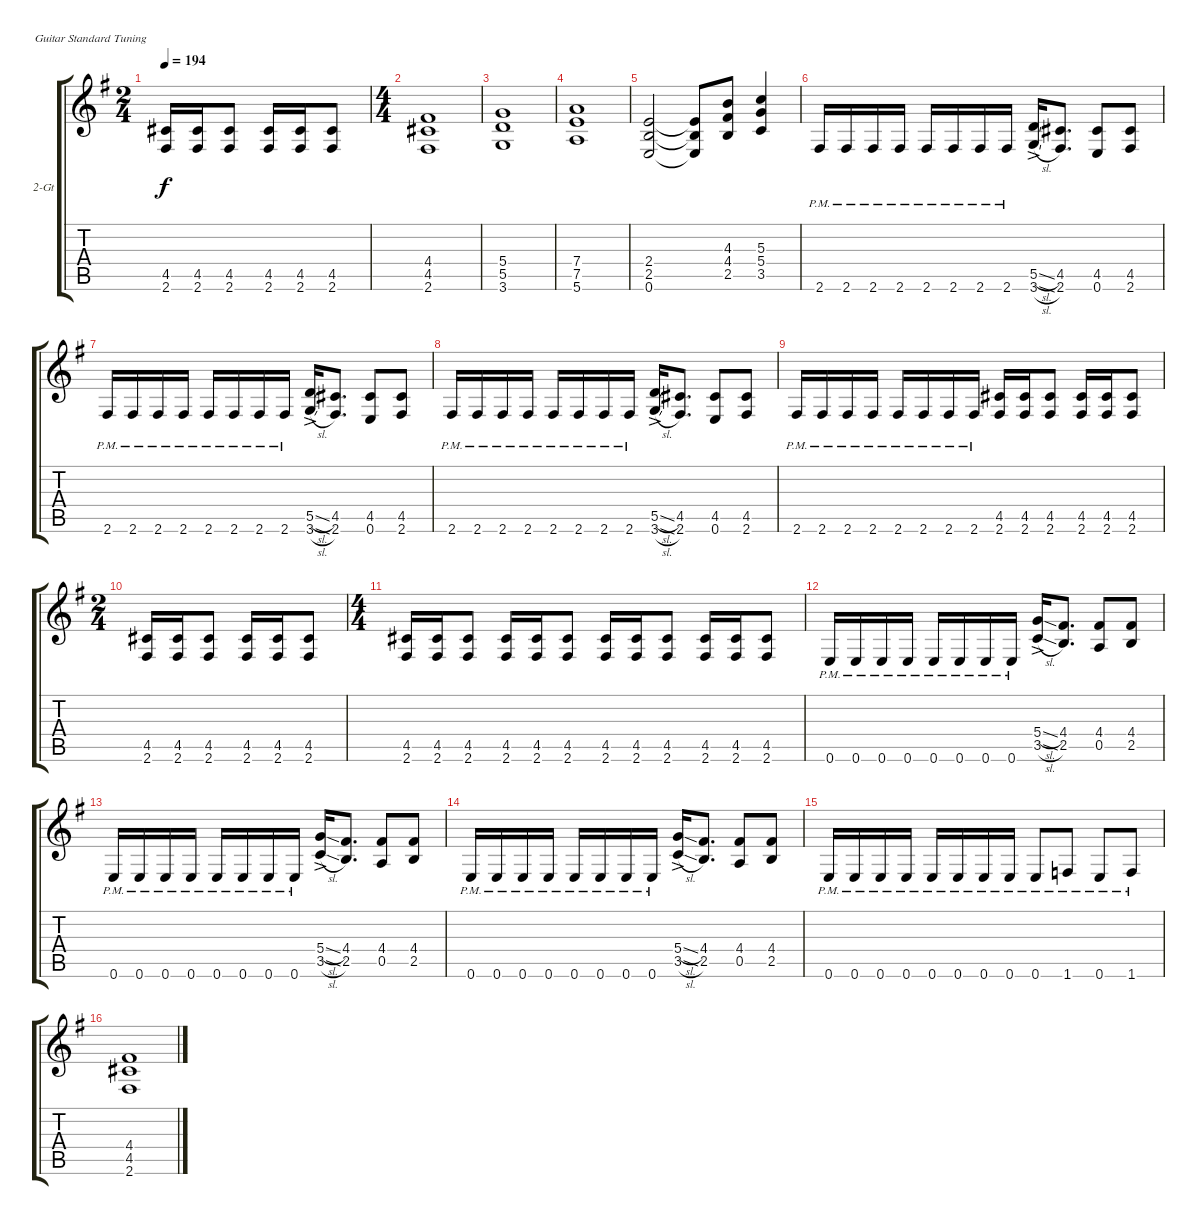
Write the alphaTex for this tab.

\bracketExtendMode groupsimilarinstruments
\firstSystemTrackNameOrientation horizontal
\otherSystemsTrackNameOrientation horizontal
\track ("2-Gt" "2-Gt") {instrument distortionguitar}
\staff {score tabs}
\tuning (E4 B3 G3 D3 A2 E2)
\ts (2 4)
\tempo 194
\clef g2
\scale
1.08575
\ks g
(4.5 2.6).16{dy f} (4.5 2.6).16 (4.5 2.6).8 (4.5 2.6).16 (4.5 2.6).16 (4.5 2.6).8 |
\ts (4 4)
\scale
0.91425 (4.4 4.5 2.6).1 |
\scale
1.05549 (5.4 5.5 3.6).1 |
\scale
0.944515 (7.4 7.5 5.6).1 |
\scale
1.05549 (2.4 2.5 0.6).2 (2.4{t} 2.5{t} 0.6{t}).8 (4.3 4.4 2.5).8 (5.3 5.4 3.5).4 |
\scale
0.944515 2.6{pm}.16 2.6{pm}.16 2.6{pm}.16 2.6{pm}.16 2.6{pm}.16 2.6{pm}.16 2.6{pm}.16 2.6{pm}.16 (5.5{sl ac} 3.6{sl ac}).16 (4.5 2.6).8{d} (4.5 0.6).8 (4.5 2.6).8 |
\scale
1.05549 2.6{pm}.16 2.6{pm}.16 2.6{pm}.16 2.6{pm}.16 2.6{pm}.16 2.6{pm}.16 2.6{pm}.16 2.6{pm}.16 (5.5{sl ac} 3.6{sl ac}).16 (4.5 2.6).8{d} (4.5 0.6).8 (4.5 2.6).8 |
\scale
0.944515 2.6{pm}.16 2.6{pm}.16 2.6{pm}.16 2.6{pm}.16 2.6{pm}.16 2.6{pm}.16 2.6{pm}.16 2.6{pm}.16 (5.5{sl ac} 3.6{sl ac}).16 (4.5 2.6).8{d} (4.5 0.6).8 (4.5 2.6).8 |
\scale
1.05549 2.6{pm}.16 2.6{pm}.16 2.6{pm}.16 2.6{pm}.16 2.6{pm}.16 2.6{pm}.16 2.6{pm}.16 2.6{pm}.16 (4.5 2.6).16 (4.5 2.6).16 (4.5 2.6).8 (4.5 2.6).16 (4.5 2.6).16 (4.5 2.6).8 |
\ts (2 4)
\scale
0.944515 (4.5 2.6).16 (4.5 2.6).16 (4.5 2.6).8 (4.5 2.6).16 (4.5 2.6).16 (4.5 2.6).8 |
\ts (4 4)
\scale
1.08575 (4.5 2.6).16 (4.5 2.6).16 (4.5 2.6).8 (4.5 2.6).16 (4.5 2.6).16 (4.5 2.6).8 (4.5 2.6).16 (4.5 2.6).16 (4.5 2.6).8 (4.5 2.6).16 (4.5 2.6).16 (4.5 2.6).8 |
\scale
0.91425 0.6{pm}.16 0.6{pm}.16 0.6{pm}.16 0.6{pm}.16 0.6{pm}.16 0.6{pm}.16 0.6{pm}.16 0.6{pm}.16 (5.4{sl ac} 3.5{sl ac}).16 (4.4 2.5).8{d} (4.4 0.5).8 (4.4 2.5).8 |
\scale
1.05549 0.6{pm}.16 0.6{pm}.16 0.6{pm}.16 0.6{pm}.16 0.6{pm}.16 0.6{pm}.16 0.6{pm}.16 0.6{pm}.16 (5.4{sl ac} 3.5{sl ac}).16 (4.4 2.5).8{d} (4.4 0.5).8 (4.4 2.5).8 |
\scale
0.944515 0.6{pm}.16 0.6{pm}.16 0.6{pm}.16 0.6{pm}.16 0.6{pm}.16 0.6{pm}.16 0.6{pm}.16 0.6{pm}.16 (5.4{sl ac} 3.5{sl ac}).16 (4.4 2.5).8{d} (4.4 0.5).8 (4.4 2.5).8 |
\scale
1.05549 0.6{pm}.16 0.6{pm}.16 0.6{pm}.16 0.6{pm}.16 0.6{pm}.16 0.6{pm}.16 0.6{pm}.16 0.6{pm}.16 0.6{pm}.8 1.6{pm}.8 0.6{pm}.8 1.6{pm}.8 |
\scale
0.944515 (4.4 4.5 2.6).1
